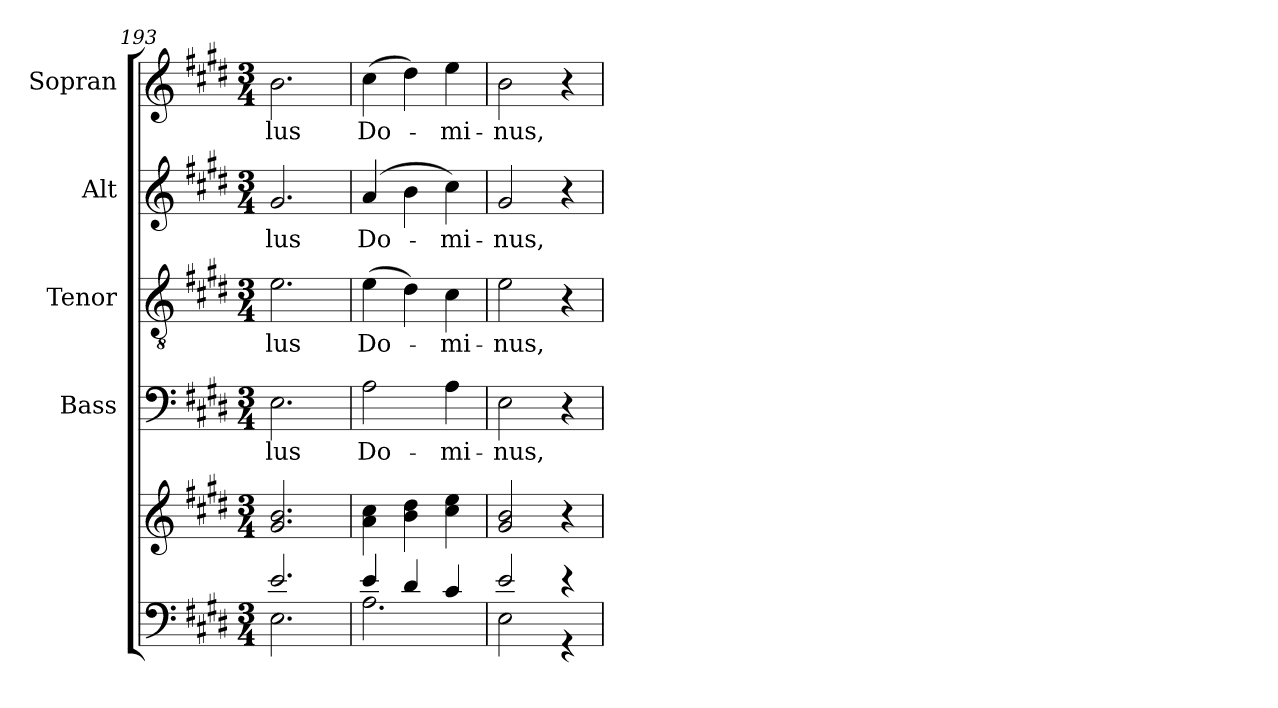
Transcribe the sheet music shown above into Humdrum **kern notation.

**kern	**kern	**kern	**text	**kern	**text	**kern	**text	**kern	**text
*part5	*part5	*part4	*part4	*part3	*part3	*part2	*part2	*part1	*part1
*staff6	*staff5	*staff4	*staff4	*staff3	*staff3	*staff2	*staff2	*staff1	*staff1
*	*	*I"Bass	*	*I"Tenor	*	*I"Alt	*	*I"Sopran	*
*	*	*I'B.	*	*I'T.	*	*I'A.	*	*I'S.	*
*clefF4	*clefG2	*clefF4	*	*clefGv2	*	*clefG2	*	*clefG2	*
*k[f#c#g#d#]	*k[f#c#g#d#]	*k[f#c#g#d#]	*	*k[f#c#g#d#]	*	*k[f#c#g#d#]	*	*k[f#c#g#d#]	*
*E:	*E:	*E:	*	*E:	*	*E:	*	*E:	*
*M3/4	*M3/4	*M3/4	*	*M3/4	*	*M3/4	*	*M3/4	*
=193	=193	=193	=193	=193	=193	=193	=193	=193	=193
*^	*	*	*	*	*	*	*	*	*
!	!	!	!	!LO:LY:b	!	!LO:LY:b	!	!LO:LY:b	!	!LO:LY:b
2.e/	2.E\	2.g#/ 2.b/	2.E\	-lus	2.e\	-lus	2.g#/	-lus	2.b\	-lus
!!LO:LB:g=z
=194	=194	=194	=194	=194	=194	=194	=194	=194	=194	=194
!	!	!	!	!LO:LY:b	!	!LO:LY:b	!	!LO:LY:b	!	!LO:LY:b
4e/	2.A\	4a\ 4cc#\	2A\	Do-	(>4e\	Do-	(4a/	Do-	(>4cc#\	Do-
4d#/	.	4b\ 4dd#\	.	.	4d#\)	.	4b\	.	4dd#\)	.
!	!	!	!	!LO:LY:b	!	!LO:LY:b	!	!LO:LY:b	!	!LO:LY:b
4c#/	.	4cc#\ 4ee\	4A\	-mi-	4c#\	-mi-	4cc#\)	-mi-	4ee\	-mi-
=195	=195	=195	=195	=195	=195	=195	=195	=195	=195	=195
!	!	!	!	!LO:LY:b	!	!LO:LY:b	!	!LO:LY:b	!	!LO:LY:b
2e/	2E\	2g#/ 2b/	2E\	-nus,	2e\	-nus,	2g#/	-nus,	2b\	-nus,
4r	4r	4r	4r	.	4r	.	4r	.	4r	.
*v	*v	*	*	*	*	*	*	*	*	*
=	=	=	=	=	=	=	=	=	=
*-	*-	*-	*-	*-	*-	*-	*-	*-	*-
